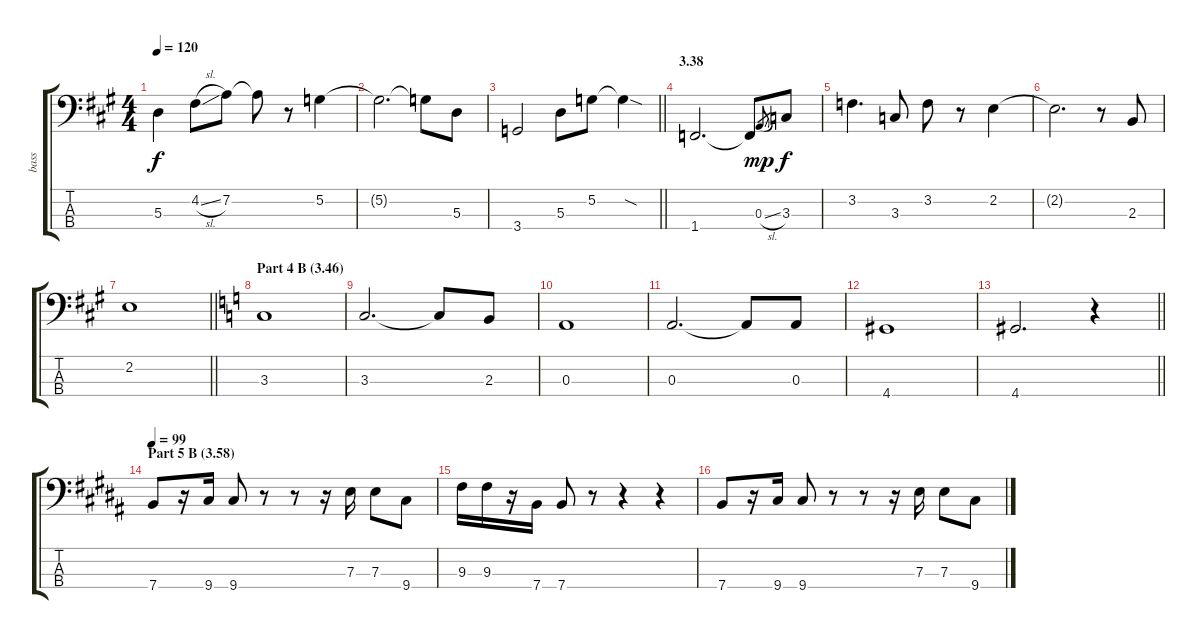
\track ("bass" "bass") {instrument electricbassfinger}
\staff {score tabs}
\tuning (G2 D2 A1 E1) {hide}
\ts (4 4)
\tempo 120
\clef f4
\ks a
5.3.4{dy f} 4.2{sl}.8 7.2.8 7.2{t}.8 r.8 5.2.4 |
5.2{t}.2{d} 5.2{t}.8 5.3.8 |
\barLineRight lightlight
3.4.2 5.3.8 5.2.8 5.2{sod t}.4 |
\section ("" "3.38")
1.4.2{d} 1.4{t}.8 0.3{sl}.8{gr dy mp} 3.3.8{dy f} |
3.2.4{d} 3.3.8 3.2.8 r.8 2.2.4 |
2.2{t}.2{d} r.8 2.3.8 |
\barLineRight lightlight
2.2.1 |
\section ("" "Part 4 B (3.46)")
\ks c
3.3.1 |
3.3.2{d} 3.3{t}.8 2.3.8 |
0.3.1 |
0.3.2{d} 0.3{t}.8 0.3.8 |
4.4.1 |
\barLineRight lightlight
4.4.2{d} r.4 |
\section ("" "Part 5 B (3.58)")
\tempo 99
\ks b
7.4.8 r.16 9.4.16 9.4.8 r.8 r.8 r.16 7.3.16 7.3.8 9.4.8 |
9.3.16 9.3.16 r.16 7.4.16 7.4.8 r.8 r.4 r.4 |
7.4.8 r.16 9.4.16 9.4.8 r.8 r.8 r.16 7.3.16 7.3.8 9.4.8
